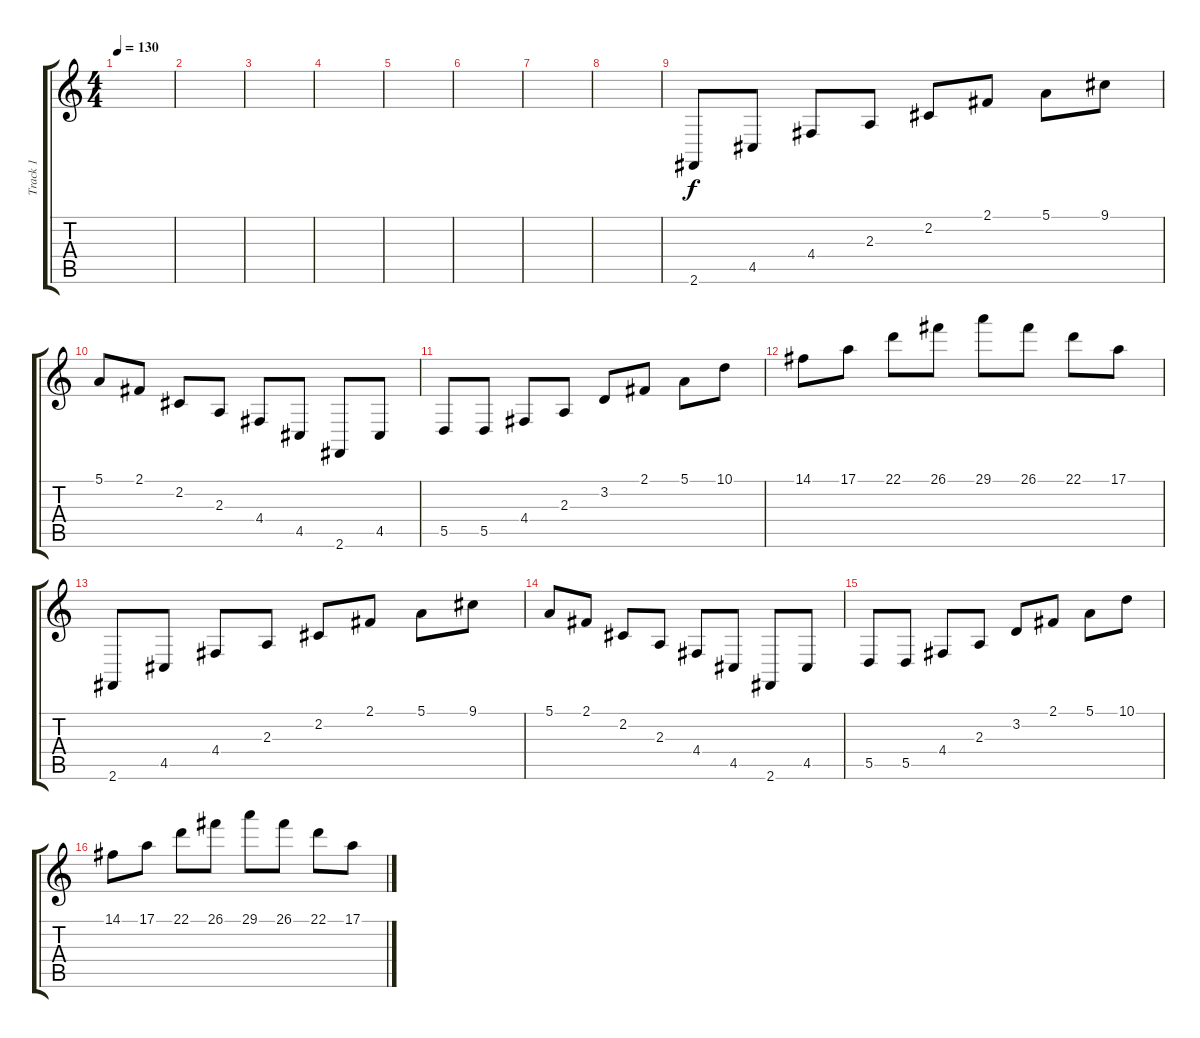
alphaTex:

\track ("Track 1" "Track 1") {instrument acousticgrandpiano}
\staff {score tabs}
\tuning (E4 B3 G3 D3 A2 E2) {hide}
\ts (4 4)
\tempo 130
\clef g2
\ks c
|
|
|
|
|
|
|
|
2.6.8 4.5.8 4.4.8 2.3.8 2.2.8 2.1.8 5.1.8 9.1.8 |
5.1.8 2.1.8 2.2.8 2.3.8 4.4.8 4.5.8 2.6.8 4.5.8 |
5.5.8 5.5.8 4.4.8 2.3.8 3.2.8 2.1.8 5.1.8 10.1.8 |
14.1.8 17.1.8 22.1.8 26.1.8 29.1.8 26.1.8 22.1.8 17.1.8 |
2.6.8 4.5.8 4.4.8 2.3.8 2.2.8 2.1.8 5.1.8 9.1.8 |
5.1.8 2.1.8 2.2.8 2.3.8 4.4.8 4.5.8 2.6.8 4.5.8 |
5.5.8 5.5.8 4.4.8 2.3.8 3.2.8 2.1.8 5.1.8 10.1.8 |
14.1.8 17.1.8 22.1.8 26.1.8 29.1.8 26.1.8 22.1.8 17.1.8
